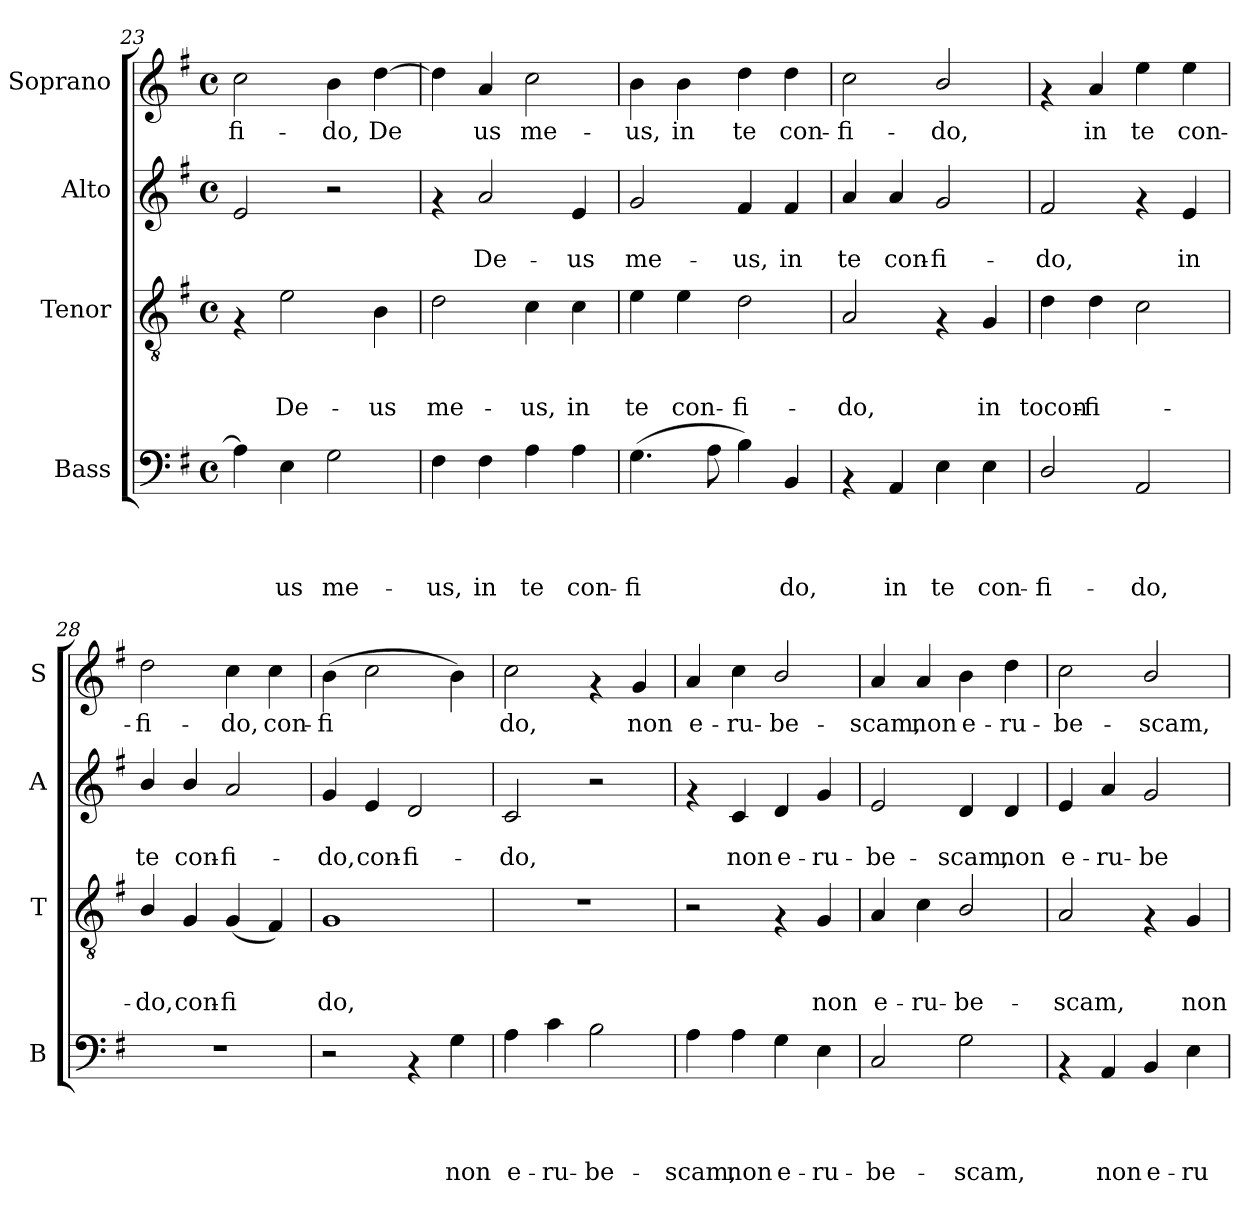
**kern	**text	**text	**text	**text	**kern	**text	**text	**text	**kern	**text	**text	**kern	**text
*part4	*part4	*part4	*part4	*part4	*part3	*part3	*part3	*part3	*part2	*part2	*part2	*part1	*part1
*staff4	*staff4	*staff4	*staff4	*staff4	*staff3	*staff3	*staff3	*staff3	*staff2	*staff2	*staff2	*staff1	*staff1
*I"Bass	*	*	*	*	*I"Tenor	*	*	*	*I"Alto	*	*	*I"Soprano	*
*I'B	*	*	*	*	*I'T	*	*	*	*I'A	*	*	*I'S	*
*clefF4	*	*	*	*	*clefGv2	*	*	*	*clefG2	*	*	*clefG2	*
*k[f#]	*	*	*	*	*k[f#]	*	*	*	*k[f#]	*	*	*k[f#]	*
*G:	*	*	*	*	*G:	*	*	*	*G:	*	*	*G:	*
*M4/4	*	*	*	*	*M4/4	*	*	*	*M4/4	*	*	*M4/4	*
*met(c)	*	*	*	*	*met(c)	*	*	*	*met(c)	*	*	*met(c)	*
=23	=23	=23	=23	=23	=23	=23	=23	=23	=23	=23	=23	=23	=23
!	!	!	!	!	!	!	!	!	!	!	!	!	!LO:LY:b
4A\]	.	.	.	.	4rF	.	.	.	2e/	.	.	2cc\	-fi-
!	!	!	!	!LO:LY:b	!	!	!	!LO:LY:b	!	!	!	!	!
4E\	.	.	.	us	2e\	.	.	De-	.	.	.	.	.
!	!	!	!	!LO:LY:b	!	!	!	!	!	!	!	!	!LO:LY:b
2G\	.	.	.	me-	.	.	.	.	2r	.	.	4b\	-do,
!	!	!	!	!	!	!	!	!LO:LY:b	!	!	!	!	!LO:LY:b
.	.	.	.	.	4B\	.	.	-us	.	.	.	[>4dd\	De
=24	=24	=24	=24	=24	=24	=24	=24	=24	=24	=24	=24	=24	=24
!	!	!	!	!LO:LY:b	!	!	!	!LO:LY:b	!	!	!	!	!
4F#\	.	.	.	-us,	2d\	.	.	me-	4rf	.	.	4dd\]	.
!	!	!	!	!LO:LY:b	!	!	!	!	!	!	!LO:LY:b	!	!LO:LY:b
4F#\	.	.	.	in	.	.	.	.	2a/	.	De-	4a/	us
!	!	!	!	!LO:LY:b	!	!	!	!LO:LY:b	!	!	!	!	!LO:LY:b
4A\	.	.	.	te	4c\	.	.	-us,	.	.	.	2cc\	me-
!	!	!	!	!LO:LY:b	!	!	!	!LO:LY:b	!	!	!LO:LY:b	!	!
4A\	.	.	.	con-	4c\	.	.	in	4e/	.	-us	.	.
!!LO:LB:g=z
=25	=25	=25	=25	=25	=25	=25	=25	=25	=25	=25	=25	=25	=25
!	!	!	!	!LO:LY:b	!	!	!	!LO:LY:b	!	!	!LO:LY:b	!	!LO:LY:b
(>4.G\	.	.	.	-fi	4e\	.	.	te	2g/	.	me-	4b\	-us,
!	!	!	!	!	!	!	!	!LO:LY:b	!	!	!	!	!LO:LY:b
.	.	.	.	.	4e\	.	.	con-	.	.	.	4b\	in
8A\	.	.	.	.	.	.	.	.	.	.	.	.	.
!	!	!	!	!	!	!	!	!LO:LY:b	!	!	!LO:LY:b	!	!LO:LY:b
4B\)	.	.	.	.	2d\	.	.	-fi-	4f#/	.	-us,	4dd\	te
!	!	!	!	!LO:LY:b	!	!	!	!	!	!	!LO:LY:b	!	!LO:LY:b
4BB/	.	.	.	do,	.	.	.	.	4f#/	.	in	4dd\	con-
=26	=26	=26	=26	=26	=26	=26	=26	=26	=26	=26	=26	=26	=26
!	!	!	!	!	!	!	!	!LO:LY:b	!	!	!LO:LY:b	!	!LO:LY:b
4rAA	.	.	.	.	2A/	.	.	-do,	4a/	.	te	2cc\	-fi-
!	!	!	!	!LO:LY:b	!	!	!	!	!	!	!LO:LY:b	!	!
4AA/	.	.	.	in	.	.	.	.	4a/	.	con-	.	.
!	!	!	!	!LO:LY:b	!	!	!	!	!	!	!LO:LY:b	!	!LO:LY:b
4E\	.	.	.	te	4rF	.	.	.	2g/	.	-fi-	2b/	-do,
!	!	!	!	!LO:LY:b	!	!	!	!LO:LY:b	!	!	!	!	!
4E\	.	.	.	con-	4G/	.	.	in	.	.	.	.	.
=27	=27	=27	=27	=27	=27	=27	=27	=27	=27	=27	=27	=27	=27
!	!	!	!	!LO:LY:b	!	!	!	!LO:LY:b	!	!	!LO:LY:b	!	!
2D/	.	.	.	-fi-	4d\	.	.	tocon-	2f#/	.	-do,	4rf	.
!	!	!	!	!	!	!	!	!LO:LY:b	!	!	!	!	!LO:LY:b
.	.	.	.	.	4d\	.	.	-fi-	.	.	.	4a/	in
!	!	!	!	!LO:LY:b	!	!	!	!	!	!	!	!	!LO:LY:b
2AA/	.	.	.	-do,	2c\	.	.	.	4rf	.	.	4ee\	te
!	!	!	!	!	!	!	!	!	!	!	!LO:LY:b	!	!LO:LY:b
.	.	.	.	.	.	.	.	.	4e/	.	in	4ee\	con-
=28	=28	=28	=28	=28	=28	=28	=28	=28	=28	=28	=28	=28	=28
!	!	!	!	!	!	!	!	!LO:LY:b	!	!	!LO:LY:b	!	!LO:LY:b
1r	.	.	.	.	4B/	.	.	-do,	4b/	.	te	2dd\	-fi-
!	!	!	!	!	!	!	!	!LO:LY:b	!	!	!LO:LY:b	!	!
.	.	.	.	.	4G/	.	.	con-	4b/	.	con-	.	.
!	!	!	!	!	!	!	!	!LO:LY:b	!	!	!LO:LY:b	!	!LO:LY:b
.	.	.	.	.	(<4G/	.	.	-fi	2a/	.	-fi-	4cc\	-do,
!	!	!	!	!	!	!	!	!	!	!	!	!	!LO:LY:b
.	.	.	.	.	4F#/)	.	.	.	.	.	.	4cc\	con-
=29	=29	=29	=29	=29	=29	=29	=29	=29	=29	=29	=29	=29	=29
!	!	!	!	!	!	!	!	!LO:LY:b	!	!	!LO:LY:b	!	!LO:LY:b
2r	.	.	.	.	1G	.	.	do,	4g/	.	-do,	(>4b\	-fi
!	!	!	!	!	!	!	!	!	!	!	!LO:LY:b	!	!
.	.	.	.	.	.	.	.	.	4e/	.	con-	2cc\	.
!	!	!	!	!	!	!	!	!	!	!	!LO:LY:b	!	!
4rAA	.	.	.	.	.	.	.	.	2d/	.	-fi-	.	.
!	!	!	!	!LO:LY:b	!	!	!	!	!	!	!	!	!
4G\	.	.	.	non	.	.	.	.	.	.	.	4b\)	.
=30	=30	=30	=30	=30	=30	=30	=30	=30	=30	=30	=30	=30	=30
!	!	!	!	!LO:LY:b	!	!	!	!	!	!	!LO:LY:b	!	!LO:LY:b
4A\	.	.	.	e-	1r	.	.	.	2c/	.	-do,	2cc\	do,
!	!	!	!	!LO:LY:b	!	!	!	!	!	!	!	!	!
4c\	.	.	.	-ru-	.	.	.	.	.	.	.	.	.
!	!	!	!	!LO:LY:b	!	!	!	!	!	!	!	!	!
2B\	.	.	.	-be-	.	.	.	.	2r	.	.	4rf	.
!	!	!	!	!	!	!	!	!	!	!	!	!	!LO:LY:b
.	.	.	.	.	.	.	.	.	.	.	.	4g/	non
=31	=31	=31	=31	=31	=31	=31	=31	=31	=31	=31	=31	=31	=31
!	!	!	!	!LO:LY:b	!	!	!	!	!	!	!	!	!LO:LY:b
4A\	.	.	.	-scam,	2r	.	.	.	4rf	.	.	4a/	e-
!	!	!	!	!LO:LY:b	!	!	!	!	!	!	!LO:LY:b	!	!LO:LY:b
4A\	.	.	.	non	.	.	.	.	4c/	.	non	4cc\	-ru-
!	!	!	!	!LO:LY:b	!	!	!	!	!	!	!LO:LY:b	!	!LO:LY:b
4G\	.	.	.	e-	4rF	.	.	.	4d/	.	e-	2b/	-be-
!	!	!	!	!LO:LY:b	!	!	!	!LO:LY:b	!	!	!LO:LY:b	!	!
4E\	.	.	.	-ru-	4G/	.	.	non	4g/	.	-ru-	.	.
!!LO:PB:g=z
=32	=32	=32	=32	=32	=32	=32	=32	=32	=32	=32	=32	=32	=32
!	!	!	!	!LO:LY:b	!	!	!	!LO:LY:b	!	!	!LO:LY:b	!	!LO:LY:b
2C/	.	.	.	-be-	4A/	.	.	e-	2e/	.	-be-	4a/	-scam,
!	!	!	!	!	!	!	!	!LO:LY:b	!	!	!	!	!LO:LY:b
.	.	.	.	.	4c\	.	.	-ru-	.	.	.	4a/	non
!	!	!	!	!LO:LY:b	!	!	!	!LO:LY:b	!	!	!LO:LY:b	!	!LO:LY:b
2G\	.	.	.	-scam,	2B/	.	.	-be-	4d/	.	-scam,	4b\	e-
!	!	!	!	!	!	!	!	!	!	!	!LO:LY:b	!	!LO:LY:b
.	.	.	.	.	.	.	.	.	4d/	.	non	4dd\	-ru-
=33	=33	=33	=33	=33	=33	=33	=33	=33	=33	=33	=33	=33	=33
!	!	!	!	!	!	!	!	!LO:LY:b	!	!	!LO:LY:b	!	!LO:LY:b
4rAA	.	.	.	.	2A/	.	.	-scam,	4e/	.	e-	2cc\	-be-
!	!	!	!	!LO:LY:b	!	!	!	!	!	!	!LO:LY:b	!	!
4AA/	.	.	.	non	.	.	.	.	4a/	.	-ru-	.	.
!	!	!	!	!LO:LY:b	!	!	!	!	!	!	!LO:LY:b	!	!LO:LY:b
4BB/	.	.	.	e-	4rF	.	.	.	2g/	.	-be-	2b/	-scam,
!	!	!	!	!LO:LY:b	!	!	!	!LO:LY:b	!	!	!	!	!
4E\	.	.	.	-ru-	4G/	.	.	non	.	.	.	.	.
=	=	=	=	=	=	=	=	=	=	=	=	=	=
*-	*-	*-	*-	*-	*-	*-	*-	*-	*-	*-	*-	*-	*-
